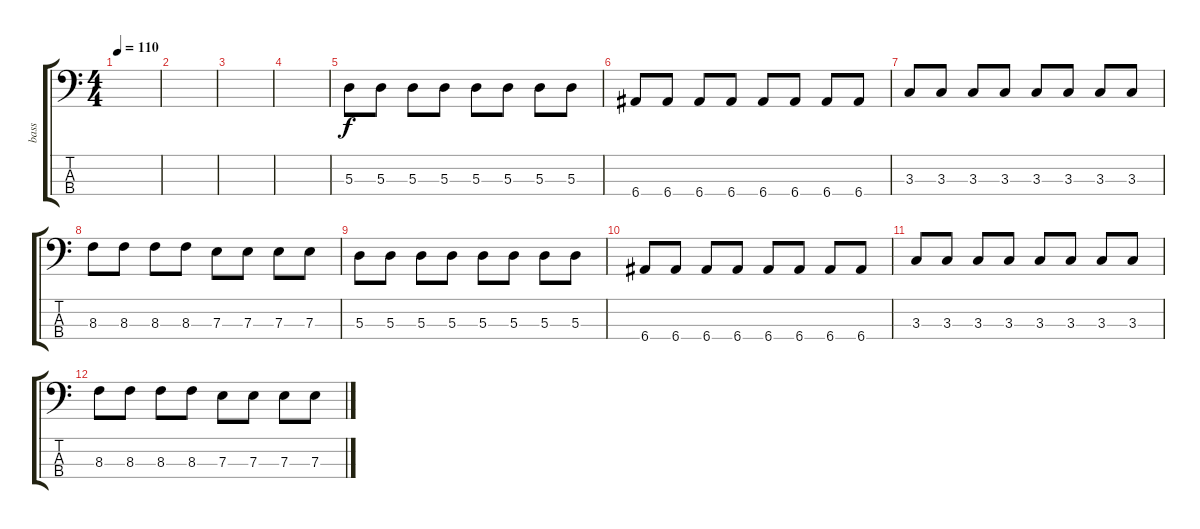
\track ("bass" "bass") {instrument electricbassfinger}
\staff {score tabs}
\tuning (G2 D2 A1 E1) {hide}
\ts (4 4)
\tempo 110
\clef f4
\ks c
|
|
|
|
5.3.8 5.3.8 5.3.8 5.3.8 5.3.8 5.3.8 5.3.8 5.3.8 |
6.4.8 6.4.8 6.4.8 6.4.8 6.4.8 6.4.8 6.4.8 6.4.8 |
3.3.8 3.3.8 3.3.8 3.3.8 3.3.8 3.3.8 3.3.8 3.3.8 |
8.3.8 8.3.8 8.3.8 8.3.8 7.3.8 7.3.8 7.3.8 7.3.8 |
5.3.8 5.3.8 5.3.8 5.3.8 5.3.8 5.3.8 5.3.8 5.3.8 |
6.4.8 6.4.8 6.4.8 6.4.8 6.4.8 6.4.8 6.4.8 6.4.8 |
3.3.8 3.3.8 3.3.8 3.3.8 3.3.8 3.3.8 3.3.8 3.3.8 |
8.3.8 8.3.8 8.3.8 8.3.8 7.3.8 7.3.8 7.3.8 7.3.8
